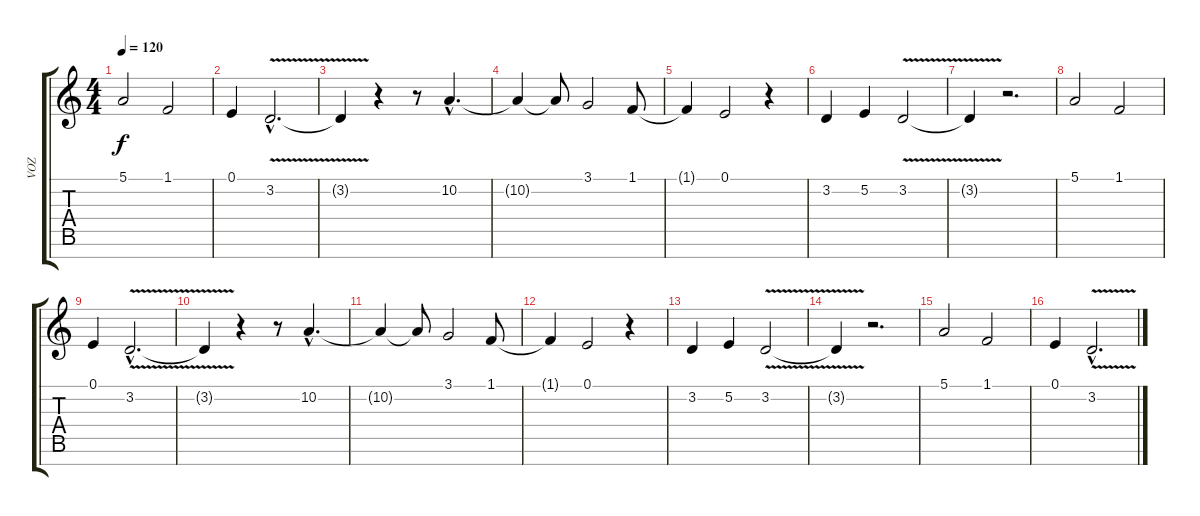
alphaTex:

\track ("VOZ" "VOZ") {instrument synthvoice}
\staff {score tabs}
\tuning (E4 B3 G3 D3 A2 E2 B1) {hide}
\ts (4 4)
\tempo 120
\clef g2
\ks c
5.1.2{dy f instrument synthvoice} 1.1.2 |
0.1.4 3.2{v hac}.2{d} |
3.2{t}.4 r.4 r.8 10.2{hac}.4{d} |
10.2{t}.4 10.2{t}.8 3.1.2 1.1.8 |
1.1{t}.4 0.1.2 r.4 |
3.2.4 5.2.4 3.2{v}.2 |
3.2{t}.4 r.2{d} |
5.1.2 1.1.2 |
0.1.4 3.2{v hac}.2{d} |
3.2{t}.4 r.4 r.8 10.2{hac}.4{d} |
10.2{t}.4 10.2{t}.8 3.1.2 1.1.8 |
1.1{t}.4 0.1.2 r.4 |
3.2.4 5.2.4 3.2{v}.2 |
3.2{t}.4 r.2{d} |
5.1.2 1.1.2 |
0.1.4 3.2{v hac}.2{d}
